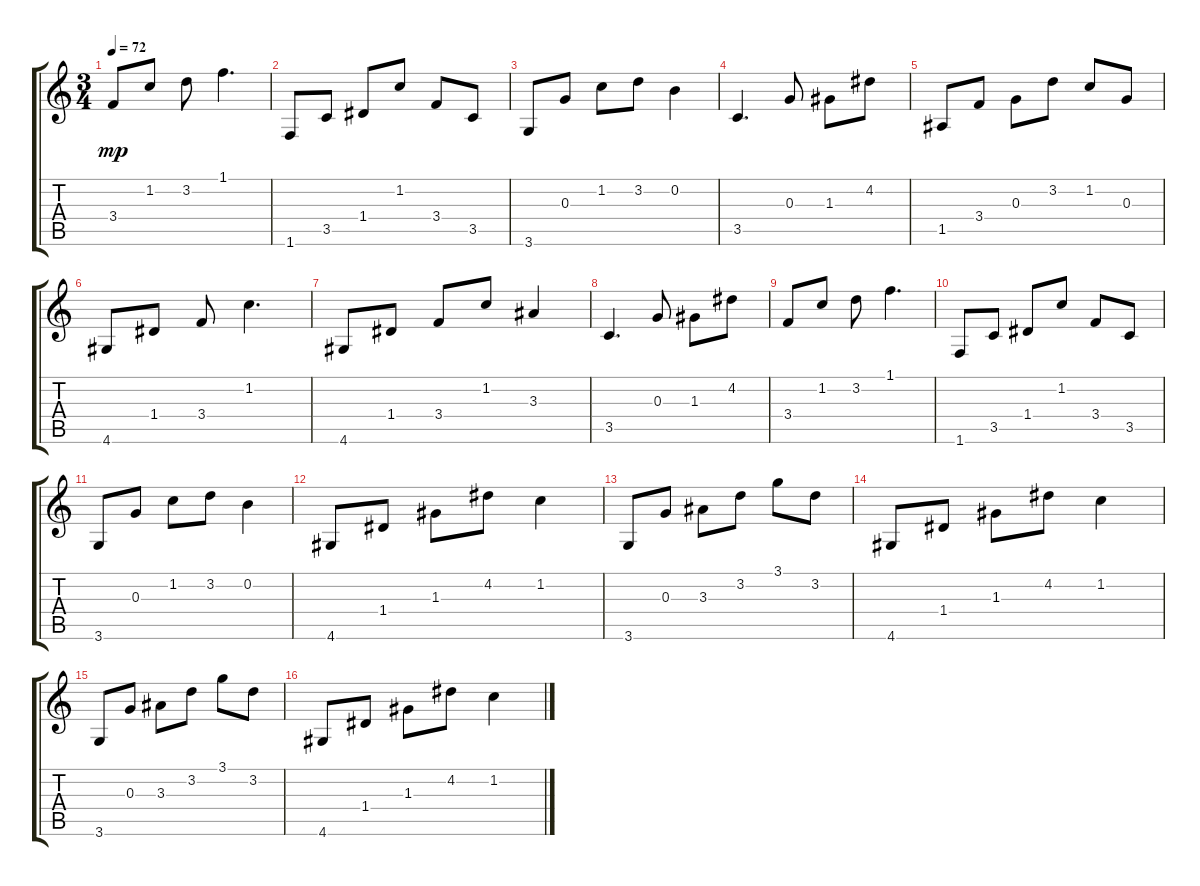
\track "" {instrument acousticguitarnylon}
\staff {score tabs}
\tuning (E4 B3 G3 D3 A2 E2) {hide}
\ts (3 4)
\tempo 72
\clef g2
\ks c
3.4.8{dy mp} 1.2.8 3.2.8 1.1.4{d} |
1.6.8 3.5.8 1.4.8 1.2.8 3.4.8 3.5.8 |
3.6.8 0.3.8 1.2.8 3.2.8 0.2.4 |
3.5.4{d} 0.3.8 1.3.8 4.2.8 |
1.5.8 3.4.8 0.3.8 3.2.8 1.2.8 0.3.8 |
4.6.8 1.4.8 3.4.8 1.2.4{d} |
4.6.8 1.4.8 3.4.8 1.2.8 3.3.4 |
3.5.4{d} 0.3.8 1.3.8 4.2.8 |
3.4.8 1.2.8 3.2.8 1.1.4{d} |
1.6.8 3.5.8 1.4.8 1.2.8 3.4.8 3.5.8 |
3.6.8 0.3.8 1.2.8 3.2.8 0.2.4 |
4.6.8 1.4.8 1.3.8 4.2.8 1.2.4 |
3.6.8 0.3.8 3.3.8 3.2.8 3.1.8 3.2.8 |
4.6.8 1.4.8 1.3.8 4.2.8 1.2.4 |
3.6.8 0.3.8 3.3.8 3.2.8 3.1.8 3.2.8 |
4.6.8 1.4.8 1.3.8 4.2.8 1.2.4
